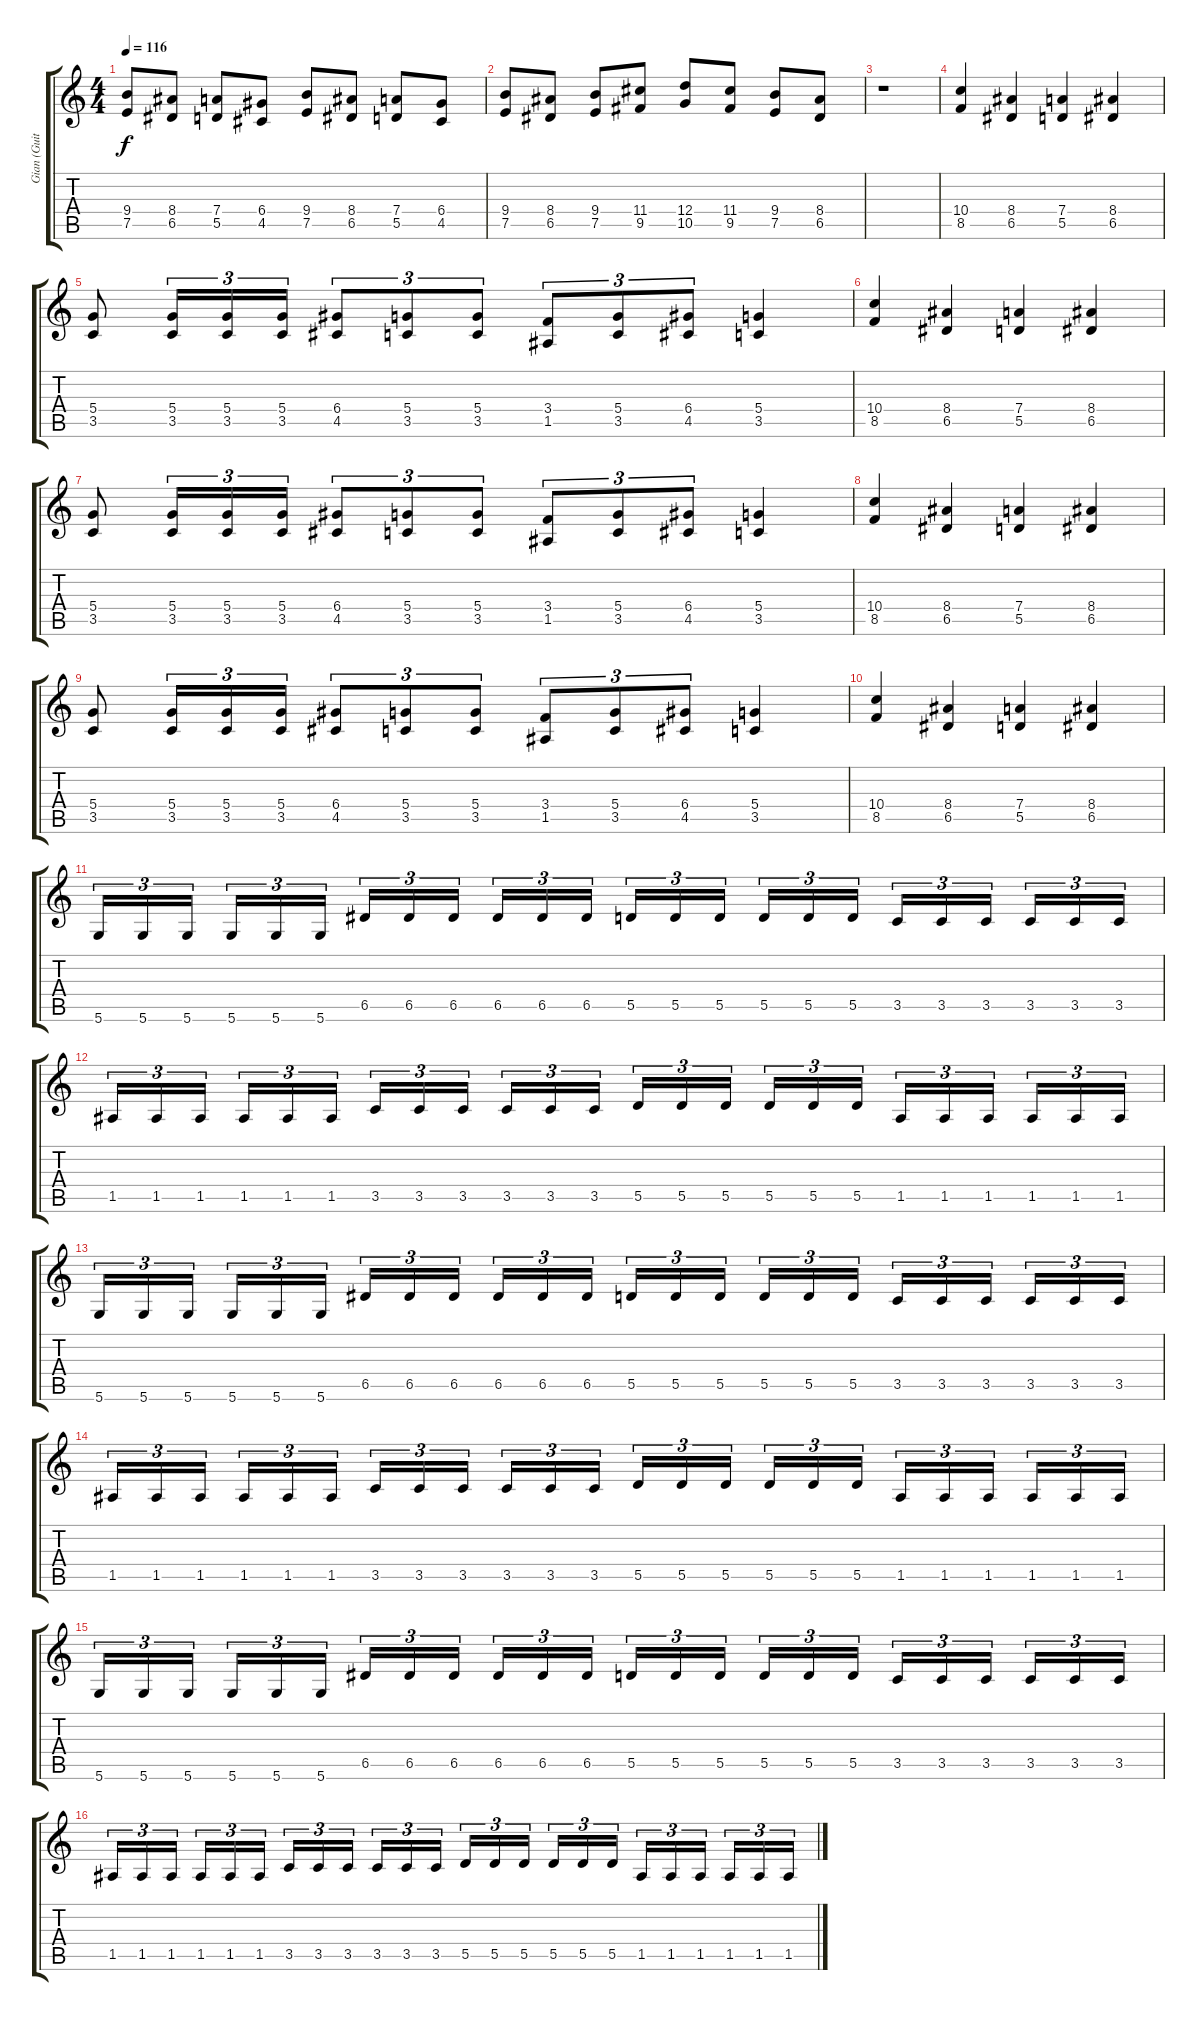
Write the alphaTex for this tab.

\track ("Gian (Guitar)" "Gian (Guit") {instrument overdrivenguitar}
\staff {score tabs}
\tuning (E4 B3 G3 D3 A2 D2) {hide}
\ts (4 4)
\tempo 116
\clef g2
\ks c
(9.4 7.5).8{dy f} (8.4 6.5).8 (7.4 5.5).8 (6.4 4.5).8 (9.4 7.5).8 (8.4 6.5).8 (7.4 5.5).8 (6.4 4.5).8 |
(9.4 7.5).8 (8.4 6.5).8 (9.4 7.5).8 (11.4 9.5).8 (12.4 10.5).8 (11.4 9.5).8 (9.4 7.5).8 (8.4 6.5).8 |
r.1 |
(10.4 8.5).4 (8.4 6.5).4 (7.4 5.5).4 (8.4 6.5).4 |
(5.4 3.5).8 (5.4 3.5).16{tu (3 2)} (5.4 3.5).16{tu (3 2)} (5.4 3.5).16{tu (3 2)} (6.4 4.5).8{tu (3 2)} (5.4 3.5).8{tu (3 2)} (5.4 3.5).8{tu (3 2)} (3.4 1.5).8{tu (3 2)} (5.4 3.5).8{tu (3 2)} (6.4 4.5).8{tu (3 2)} (5.4 3.5).4 |
(10.4 8.5).4 (8.4 6.5).4 (7.4 5.5).4 (8.4 6.5).4 |
(5.4 3.5).8 (5.4 3.5).16{tu (3 2)} (5.4 3.5).16{tu (3 2)} (5.4 3.5).16{tu (3 2)} (6.4 4.5).8{tu (3 2)} (5.4 3.5).8{tu (3 2)} (5.4 3.5).8{tu (3 2)} (3.4 1.5).8{tu (3 2)} (5.4 3.5).8{tu (3 2)} (6.4 4.5).8{tu (3 2)} (5.4 3.5).4 |
(10.4 8.5).4 (8.4 6.5).4 (7.4 5.5).4 (8.4 6.5).4 |
(5.4 3.5).8 (5.4 3.5).16{tu (3 2)} (5.4 3.5).16{tu (3 2)} (5.4 3.5).16{tu (3 2)} (6.4 4.5).8{tu (3 2)} (5.4 3.5).8{tu (3 2)} (5.4 3.5).8{tu (3 2)} (3.4 1.5).8{tu (3 2)} (5.4 3.5).8{tu (3 2)} (6.4 4.5).8{tu (3 2)} (5.4 3.5).4 |
(10.4 8.5).4 (8.4 6.5).4 (7.4 5.5).4 (8.4 6.5).4 |
5.6.16{tu (3 2)} 5.6.16{tu (3 2)} 5.6.16{tu (3 2)} 5.6.16{tu (3 2)} 5.6.16{tu (3 2)} 5.6.16{tu (3 2)} 6.5.16{tu (3 2)} 6.5.16{tu (3 2)} 6.5.16{tu (3 2)} 6.5.16{tu (3 2)} 6.5.16{tu (3 2)} 6.5.16{tu (3 2)} 5.5.16{tu (3 2)} 5.5.16{tu (3 2)} 5.5.16{tu (3 2)} 5.5.16{tu (3 2)} 5.5.16{tu (3 2)} 5.5.16{tu (3 2)} 3.5.16{tu (3 2)} 3.5.16{tu (3 2)} 3.5.16{tu (3 2)} 3.5.16{tu (3 2)} 3.5.16{tu (3 2)} 3.5.16{tu (3 2)} |
1.5.16{tu (3 2)} 1.5.16{tu (3 2)} 1.5.16{tu (3 2)} 1.5.16{tu (3 2)} 1.5.16{tu (3 2)} 1.5.16{tu (3 2)} 3.5.16{tu (3 2)} 3.5.16{tu (3 2)} 3.5.16{tu (3 2)} 3.5.16{tu (3 2)} 3.5.16{tu (3 2)} 3.5.16{tu (3 2)} 5.5.16{tu (3 2)} 5.5.16{tu (3 2)} 5.5.16{tu (3 2)} 5.5.16{tu (3 2)} 5.5.16{tu (3 2)} 5.5.16{tu (3 2)} 1.5.16{tu (3 2)} 1.5.16{tu (3 2)} 1.5.16{tu (3 2)} 1.5.16{tu (3 2)} 1.5.16{tu (3 2)} 1.5.16{tu (3 2)} |
5.6.16{tu (3 2)} 5.6.16{tu (3 2)} 5.6.16{tu (3 2)} 5.6.16{tu (3 2)} 5.6.16{tu (3 2)} 5.6.16{tu (3 2)} 6.5.16{tu (3 2)} 6.5.16{tu (3 2)} 6.5.16{tu (3 2)} 6.5.16{tu (3 2)} 6.5.16{tu (3 2)} 6.5.16{tu (3 2)} 5.5.16{tu (3 2)} 5.5.16{tu (3 2)} 5.5.16{tu (3 2)} 5.5.16{tu (3 2)} 5.5.16{tu (3 2)} 5.5.16{tu (3 2)} 3.5.16{tu (3 2)} 3.5.16{tu (3 2)} 3.5.16{tu (3 2)} 3.5.16{tu (3 2)} 3.5.16{tu (3 2)} 3.5.16{tu (3 2)} |
1.5.16{tu (3 2)} 1.5.16{tu (3 2)} 1.5.16{tu (3 2)} 1.5.16{tu (3 2)} 1.5.16{tu (3 2)} 1.5.16{tu (3 2)} 3.5.16{tu (3 2)} 3.5.16{tu (3 2)} 3.5.16{tu (3 2)} 3.5.16{tu (3 2)} 3.5.16{tu (3 2)} 3.5.16{tu (3 2)} 5.5.16{tu (3 2)} 5.5.16{tu (3 2)} 5.5.16{tu (3 2)} 5.5.16{tu (3 2)} 5.5.16{tu (3 2)} 5.5.16{tu (3 2)} 1.5.16{tu (3 2)} 1.5.16{tu (3 2)} 1.5.16{tu (3 2)} 1.5.16{tu (3 2)} 1.5.16{tu (3 2)} 1.5.16{tu (3 2)} |
5.6.16{tu (3 2)} 5.6.16{tu (3 2)} 5.6.16{tu (3 2)} 5.6.16{tu (3 2)} 5.6.16{tu (3 2)} 5.6.16{tu (3 2)} 6.5.16{tu (3 2)} 6.5.16{tu (3 2)} 6.5.16{tu (3 2)} 6.5.16{tu (3 2)} 6.5.16{tu (3 2)} 6.5.16{tu (3 2)} 5.5.16{tu (3 2)} 5.5.16{tu (3 2)} 5.5.16{tu (3 2)} 5.5.16{tu (3 2)} 5.5.16{tu (3 2)} 5.5.16{tu (3 2)} 3.5.16{tu (3 2)} 3.5.16{tu (3 2)} 3.5.16{tu (3 2)} 3.5.16{tu (3 2)} 3.5.16{tu (3 2)} 3.5.16{tu (3 2)} |
1.5.16{tu (3 2)} 1.5.16{tu (3 2)} 1.5.16{tu (3 2)} 1.5.16{tu (3 2)} 1.5.16{tu (3 2)} 1.5.16{tu (3 2)} 3.5.16{tu (3 2)} 3.5.16{tu (3 2)} 3.5.16{tu (3 2)} 3.5.16{tu (3 2)} 3.5.16{tu (3 2)} 3.5.16{tu (3 2)} 5.5.16{tu (3 2)} 5.5.16{tu (3 2)} 5.5.16{tu (3 2)} 5.5.16{tu (3 2)} 5.5.16{tu (3 2)} 5.5.16{tu (3 2)} 1.5.16{tu (3 2)} 1.5.16{tu (3 2)} 1.5.16{tu (3 2)} 1.5.16{tu (3 2)} 1.5.16{tu (3 2)} 1.5.16{tu (3 2)}
